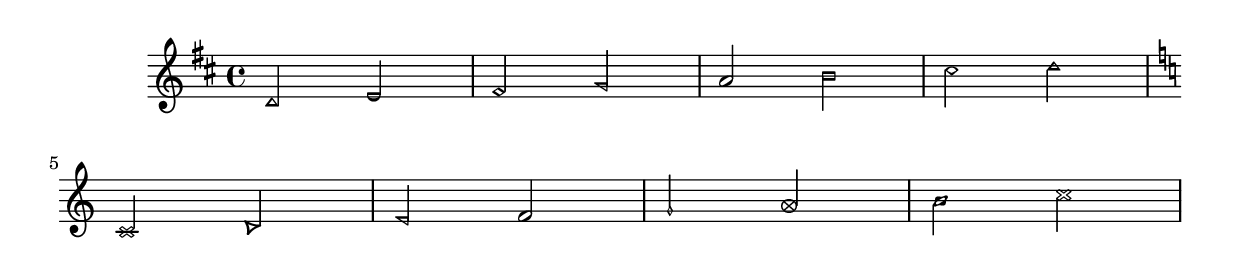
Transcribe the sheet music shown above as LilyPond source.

%% Do not edit this file; it is automatically
%% generated from LSR http://lsr.dsi.unimi.it
%% This file is in the public domain.
\version "2.13.16"

\header {
  lsrtags = "pitches, editorial-annotations"

%% Translation of GIT committish: d2119a9e5e951c6ae850322f41444ac98d1ed492
  doctitlees = "Aplicar estilos de cabeza según la nota de la escala"
  texidoces = "
La propiedad @code{shapeNoteStyles} se puede usar para definir varios
estilos de cabezas de nota para cada grado de la escala (según esté
establecido por la armadura o por la propiedad @code{tonic}).  Esta
propiedad requiere un conjunto de símbolos, que pueden ser puramente
arbitrarios (se permiten expresiones geométricas como @code{triangle},
triángulo, @code{cross}, aspas, y @code{xcircle}, círculo con aspas) o
basados en una antigua tradición americana de grabado (ciertos nombres
de nota latinos trambién se permiten).

Dicho esto, para imitar antiguos cancioneros americanos, existen varios
estilos predefinidos de cabezas de nota disponibles a través de
instrucciones de abreviatura como @code{\\aikenHeads} o
@code{\\sacredHarpHeads}.

Este ejemplo muestra distintas formas de obtener cabezas de notas con forma,
y muestra la capacidad de transportar una melodía sin perder la
correspondencia entre las funciones armónicas y los estilos de cabezas de
nota.

"

%% Translation of GIT committish: 0a868be38a775ecb1ef935b079000cebbc64de40
  doctitlede = "Notenkopfstile basierend auf der Tonleiterstufe erstellen"
  texidocde = "
Die @code{shapeNoteStyles}-(NotenFormenStile)-Eigenschaft kann benutzt
werden, um verschiedene Notenstile für jeden Schritt der Tonleiter
zu definieren (vorgegeben von der Tonart oder der @qq{tonic}
(Tonika)-Eigneschaft.  Diese Eigenschaft braucht eine Anzahl von Symbolen,
welche beliebig sein können (geometrische Ausdrücke wie @code{triangle}
(Dreieck), @code{cross} (Kreuz) und @code{xcircle} (X-Kreis) sind erlaubt)
oder basierend auf einer alten amerikanischen Notensatztradition (einige
lateinische Notenbezeichnungen sind auch erlaubt).

Um alte amerikanische Liederbücher zu imitieren, gibt es einige
vordefinierte Notenstile wie etwa @code{\\aikenHeads} (im Stil von Aiken)
oder @code{\\sacredHarpHeads} (im Stil der Sacred Harp-Tradition).

Dieses Beispiel zeigt, wie man unterschiedlich geformte Noten erhält und
eine Melodie transponieren kann, ohne dass das Verhältnis zwischen den
harmonischen Funktionen und dem Notenstil verloren geht.

"
%% Translation of GIT committish: 58a29969da425eaf424946f4119e601545fb7a7e
  texidocfr = "
La propriété @code{shapeNoteStyles} permet d'affecter un profil
particulier à chaque degré de la gamme -- à partir de l'armure ou
de la propriété @code{tonic}.  Ses valeurs sont constituées d'une liste
de symboles, qu'il s'agisse de formes géométriques (@code{triangle},
@code{cross}, ou @code{xcircle}) ou basés sur la tradition des graveurs
américains (avec quelques noms de note latins).

LilyPond dispose de deux raccourcis, @code{\aikenHeads} et
@code{\sacredHarpHeads}, permettant de reproduire déanciens recueils de
chansons américaines.

L'exemple suivant montre plusieurs manières de profiler les têtes de
note, ainsi que la capacité de trnsposer tout en respectant la fonction
harmonique de chaque note dans la gamme.

"
  doctitlefr = "Profilage des notes selon leur degré dans la gamme"


  texidoc = "
The @code{shapeNoteStyles} property can be used to define various note
head styles for each step of the scale (as set by the key signature or
the @code{tonic} property). This property requires a set of symbols,
which can be purely arbitrary (geometrical expressions such as
@code{triangle}, @code{cross}, and @code{xcircle} are allowed) or based
on old American engraving tradition (some latin note names are also
allowed).

That said, to imitate old American song books, there are several
predefined note head styles available through shortcut commands such as
@code{\\aikenHeads} or @code{\\sacredHarpHeads}.

This example shows different ways to obtain shape note heads, and
demonstrates the ability to transpose a melody without losing the
correspondence between harmonic functions and note head styles.

"
  doctitle = "Applying note head styles depending on the step of the scale"
} % begin verbatim

fragment = {
  \key c \major
  c2 d
  e2 f
  g2 a
  b2 c
}

\new Staff {
  \transpose c d
  \relative c' {
    \set shapeNoteStyles = #'#(do re mi fa
                               #f la ti)
    \fragment
  }

  \break

  \relative c' {
    \set shapeNoteStyles = #'#(cross triangle fa #f
                               mensural xcircle diamond)
    \fragment
  }
}

